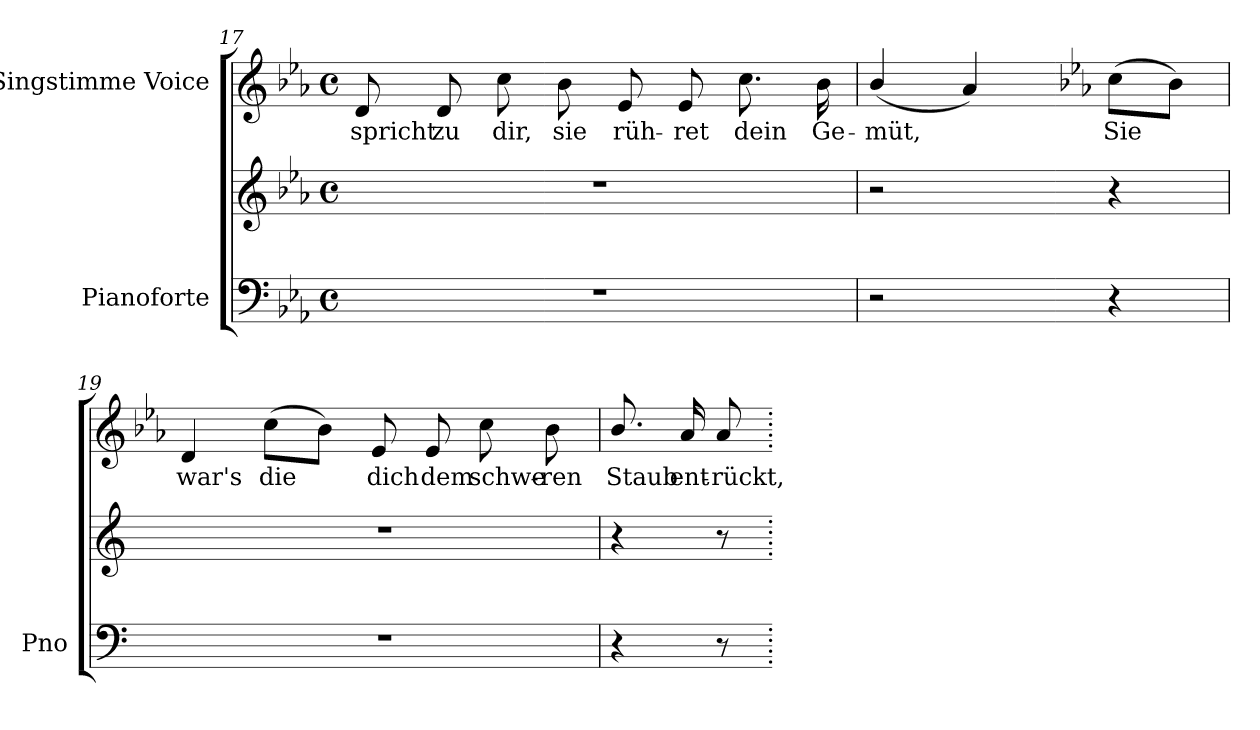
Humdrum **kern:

**kern	**kern	**kern	**text
*part2	*part2	*part1	*part1
*staff3	*staff2	*staff1	*staff1
*I"Pianoforte	*	*I"Singstimme Voice	*
*I'Pno	*	*	*
*clefF4	*clefG2	*clefG2	*
*k[b-e-a-]	*k[b-e-a-]	*k[b-e-a-]	*
*M4/4	*M4/4	*M4/4	*
*met(c)	*met(c)	*met(c)	*
=17	=17	=17	=17
!	!	!	!LO:LY:b
1r	1r	8d/	spricht
!	!	!	!LO:LY:b
.	.	8d/	zu
!	!	!	!LO:LY:b
.	.	8cc\	dir,
!	!	!	!LO:LY:b
.	.	8b-\	sie
!	!	!	!LO:LY:b
.	.	8e-/	rüh-
!	!	!	!LO:LY:b
.	.	8e-/	-ret
!	!	!	!LO:LY:b
.	.	8.cc\	dein
!	!	!	!LO:LY:b
.	.	16b-\	Ge-
=18	=18	=18	=18
!	!	!	!LO:LY:b
2r	2r	(4b-/	-müt,
.	.	4a-/)	.
=18X1-	=18X1-	=18X1-	=18X1-
*k[]	*k[]	*k[b-e-a-]	*
!	!	!	!LO:LY:b
4r	4r	(8cc\L	Sie
.	.	8b-\J)	.
=19	=19	=19	=19
!	!	!	!LO:LY:b
1r	1r	4d/	war's
!	!	!	!LO:LY:b
.	.	(8cc\L	die
.	.	8b-\J)	.
!	!	!	!LO:LY:b
.	.	8e-/	dich
!	!	!	!LO:LY:b
.	.	8e-/	dem
!	!	!	!LO:LY:b
.	.	8cc\	schwe-
!	!	!	!LO:LY:b
.	.	8b-\	-ren
=20	=20	=20	=20
!	!	!	!LO:LY:b
4r	4r	8.b-/	Staub
!	!	!	!LO:LY:b
.	.	16a-/	ent-
!	!	!	!LO:LY:b
8r	8r	8a-/	-rückt,
=.	=.	=.	=.
*-	*-	*-	*-
